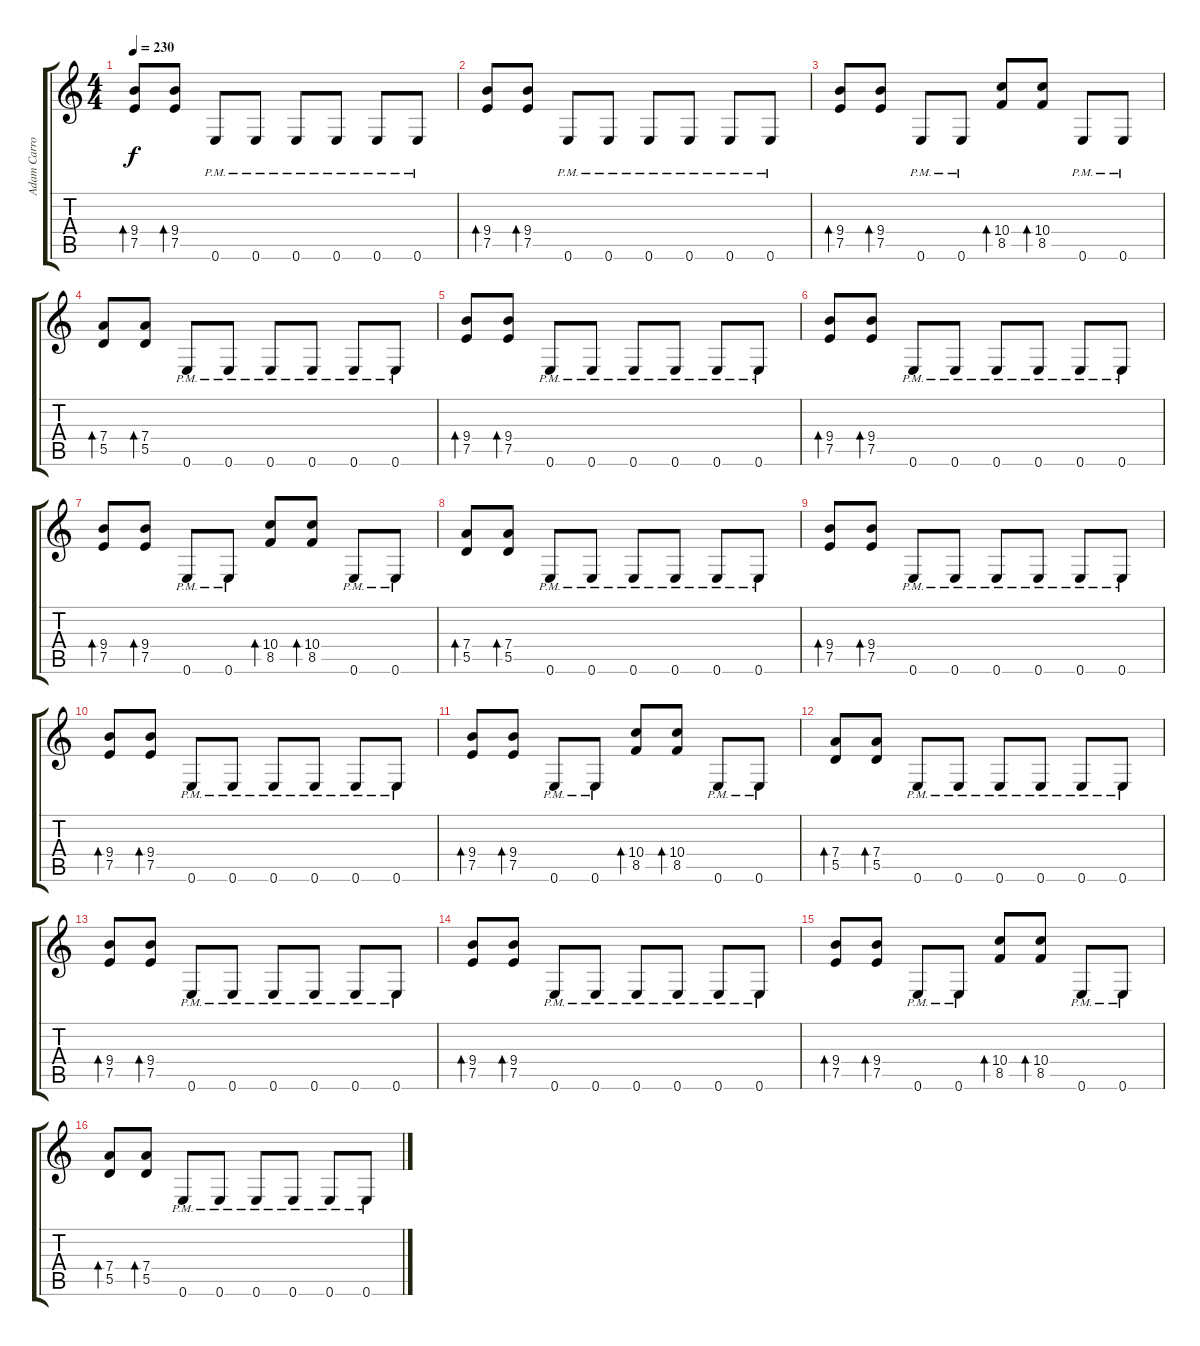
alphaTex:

\track ("Adam Carroll" "Adam Carro") {instrument distortionguitar}
\staff {score tabs}
\tuning (E4 B3 G3 D3 A2 E2) {hide}
\ts (4 4)
\tempo 230
\clef g2
\ks c
(9.4 7.5).8{bd 240 dy f} (9.4 7.5).8{bd 240} 0.6{pm}.8 0.6{pm}.8 0.6{pm}.8 0.6{pm}.8 0.6{pm}.8 0.6{pm}.8 |
(9.4 7.5).8{bd 240} (9.4 7.5).8{bd 240} 0.6{pm}.8 0.6{pm}.8 0.6{pm}.8 0.6{pm}.8 0.6{pm}.8 0.6{pm}.8 |
(9.4 7.5).8{bd 240} (9.4 7.5).8{bd 240} 0.6{pm}.8 0.6{pm}.8 (10.4 8.5).8{bd 240} (10.4 8.5).8{bd 240} 0.6{pm}.8 0.6{pm}.8 |
(7.4 5.5).8{bd 240} (7.4 5.5).8{bd 240} 0.6{pm}.8 0.6{pm}.8 0.6{pm}.8 0.6{pm}.8 0.6{pm}.8 0.6{pm}.8 |
(9.4 7.5).8{bd 240} (9.4 7.5).8{bd 240} 0.6{pm}.8 0.6{pm}.8 0.6{pm}.8 0.6{pm}.8 0.6{pm}.8 0.6{pm}.8 |
(9.4 7.5).8{bd 240} (9.4 7.5).8{bd 240} 0.6{pm}.8 0.6{pm}.8 0.6{pm}.8 0.6{pm}.8 0.6{pm}.8 0.6{pm}.8 |
(9.4 7.5).8{bd 240} (9.4 7.5).8{bd 240} 0.6{pm}.8 0.6{pm}.8 (10.4 8.5).8{bd 240} (10.4 8.5).8{bd 240} 0.6{pm}.8 0.6{pm}.8 |
(7.4 5.5).8{bd 240} (7.4 5.5).8{bd 240} 0.6{pm}.8 0.6{pm}.8 0.6{pm}.8 0.6{pm}.8 0.6{pm}.8 0.6{pm}.8 |
(9.4 7.5).8{bd 240} (9.4 7.5).8{bd 240} 0.6{pm}.8 0.6{pm}.8 0.6{pm}.8 0.6{pm}.8 0.6{pm}.8 0.6{pm}.8 |
(9.4 7.5).8{bd 240} (9.4 7.5).8{bd 240} 0.6{pm}.8 0.6{pm}.8 0.6{pm}.8 0.6{pm}.8 0.6{pm}.8 0.6{pm}.8 |
(9.4 7.5).8{bd 240} (9.4 7.5).8{bd 240} 0.6{pm}.8 0.6{pm}.8 (10.4 8.5).8{bd 240} (10.4 8.5).8{bd 240} 0.6{pm}.8 0.6{pm}.8 |
(7.4 5.5).8{bd 240} (7.4 5.5).8{bd 240} 0.6{pm}.8 0.6{pm}.8 0.6{pm}.8 0.6{pm}.8 0.6{pm}.8 0.6{pm}.8 |
(9.4 7.5).8{bd 240} (9.4 7.5).8{bd 240} 0.6{pm}.8 0.6{pm}.8 0.6{pm}.8 0.6{pm}.8 0.6{pm}.8 0.6{pm}.8 |
(9.4 7.5).8{bd 240} (9.4 7.5).8{bd 240} 0.6{pm}.8 0.6{pm}.8 0.6{pm}.8 0.6{pm}.8 0.6{pm}.8 0.6{pm}.8 |
(9.4 7.5).8{bd 240} (9.4 7.5).8{bd 240} 0.6{pm}.8 0.6{pm}.8 (10.4 8.5).8{bd 240} (10.4 8.5).8{bd 240} 0.6{pm}.8 0.6{pm}.8 |
(7.4 5.5).8{bd 240} (7.4 5.5).8{bd 240} 0.6{pm}.8 0.6{pm}.8 0.6{pm}.8 0.6{pm}.8 0.6{pm}.8 0.6{pm}.8
